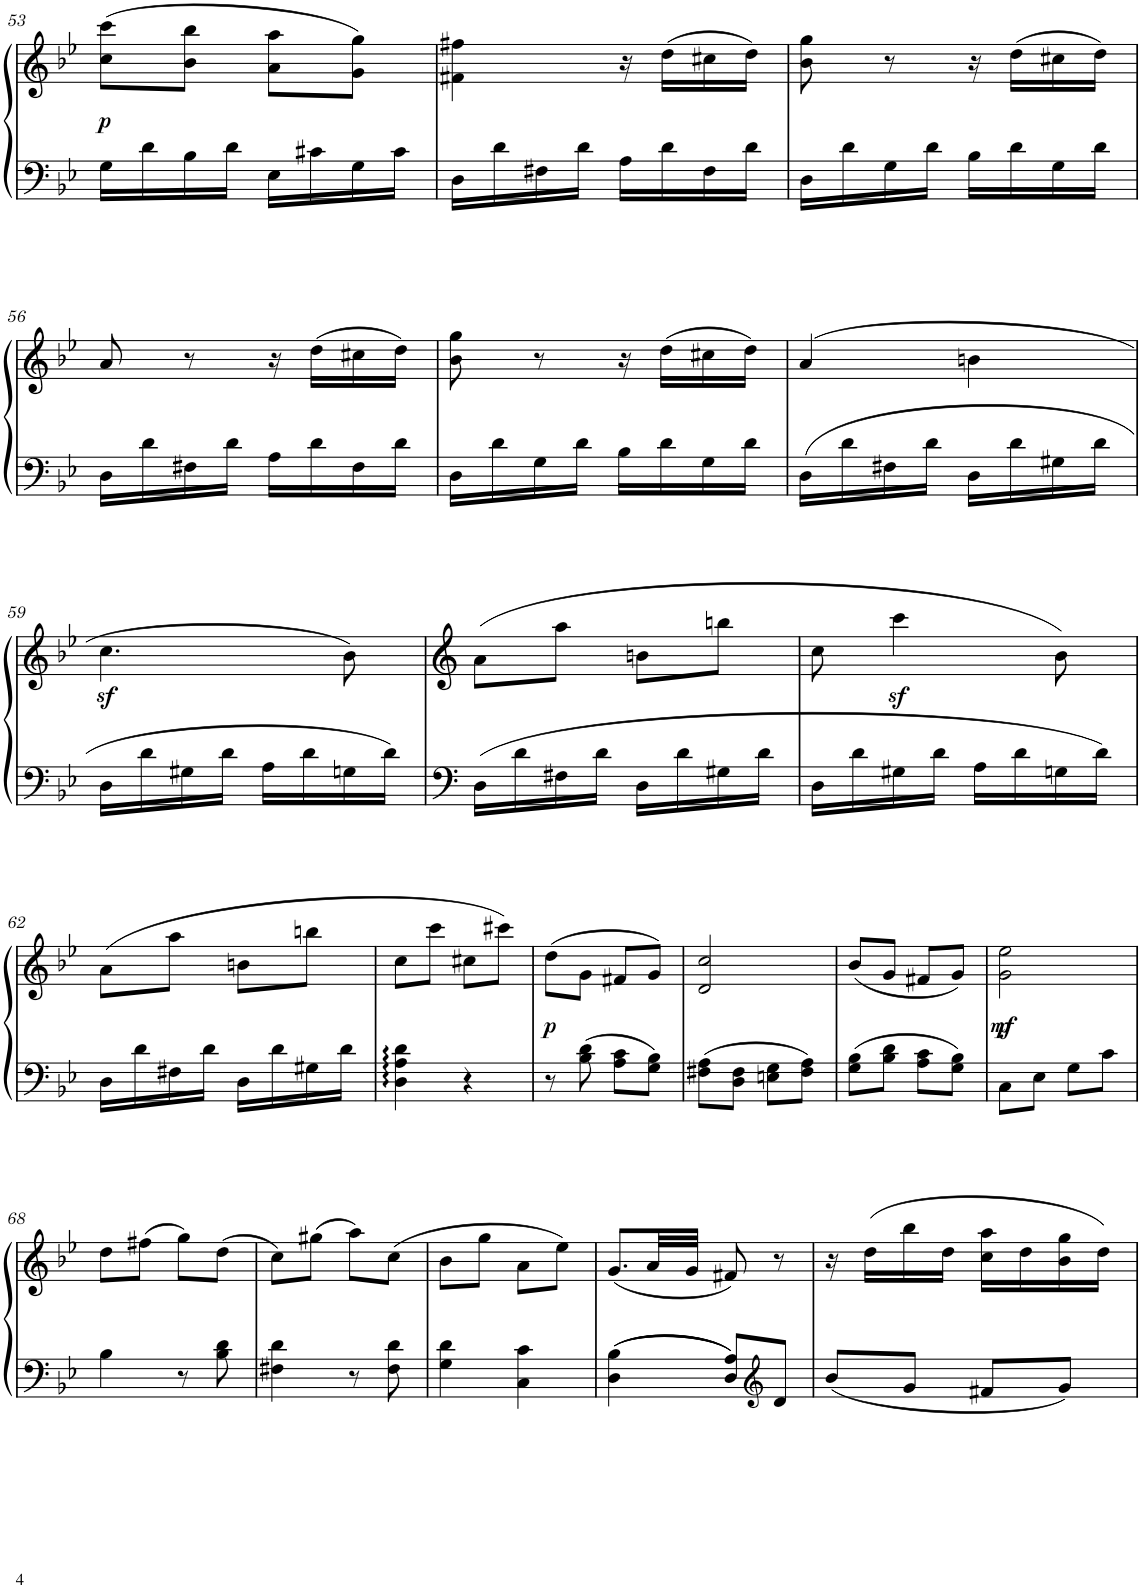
**kern	**kern	**dynam
*part1	*part1	*part1
*staff2	*staff1	*staff1/2
*I"Klavier linke Hand	*	*
!!LO:PB:g=z
*clefG2	*clefG2	*
*k[b-e-]	*k[b-e-]	*
*M2/4	*M2/4	*
=53	=53	=53
!	!	!LO:DY:b
16G\LL	(8cc\ 8ccc\L	p
16d\	.	.
16B-\	8b-\ 8bb-\J	.
16d\JJ	.	.
16E-\LL	8a\ 8aa\L	.
16c#X\	.	.
16G\	8g\ 8gg\J)	.
16c#\JJ	.	.
=54	=54	=54
16D\LL	4f#X\ 4ff#X\	.
16d\	.	.
16F#X\	.	.
16d\JJ	.	.
16A\LL	16r	.
16d\	(16dd\LL	.
16F#\	16cc#X\	.
16d\JJ	16dd\JJ)	.
=55	=55	=55
16D\LL	8b-\ 8gg\	.
16d\	.	.
16G\	8r	.
16d\JJ	.	.
16B-\LL	16r	.
16d\	(16dd\LL	.
16G\	16cc#X\	.
16d\JJ	16dd\JJ)	.
!!LO:LB:g=z
=56	=56	=56
16D\LL	8a/	.
16d\	.	.
16F#X\	8r	.
16d\JJ	.	.
16A\LL	16r	.
16d\	(16dd\LL	.
16F#\	16cc#X\	.
16d\JJ	16dd\JJ)	.
=57	=57	=57
16D\LL	8b-\ 8gg\	.
16d\	.	.
16G\	8r	.
16d\JJ	.	.
16B-\LL	16r	.
16d\	(16dd\LL	.
16G\	16cc#X\	.
16d\JJ	16dd\JJ)	.
=58	=58	=58
16D\LL	(4a/	.
16d\	.	.
16F#X\	.	.
16d\JJ	.	.
16D\LL	4bn\	.
16d\	.	.
16G#X\	.	.
16d\JJ	.	.
!!LO:LB:g=z
=59	=59	=59
16D\LL	4.ccz<\	.
16d\	.	.
16G#X\	.	.
16d\JJ	.	.
16A\LL	.	.
16d\	.	.
16Gn\	8b-\)	.
16d\JJ	.	.
=60	=60	=60
16D\LL	(8a\L	.
16d\	.	.
16F#X\	8aa\J	.
16d\JJ	.	.
16D\LL	8bn\L	.
16d\	.	.
16G#X\	8bbn\J	.
16d\JJ	.	.
=61	=61	=61
16D\LL	8cc\	.
16d\	.	.
16G#X\	4cccz<\	.
16d\JJ	.	.
16A\LL	.	.
16d\	.	.
16Gn\	8b-\)	.
16d\JJ	.	.
!!LO:LB:g=z
=62	=62	=62
16D\LL	(8a\L	.
16d\	.	.
16F#X\	8aa\J	.
16d\JJ	.	.
16D\LL	8bn\L	.
16d\	.	.
16G#X\	8bbn\J	.
16d\JJ	.	.
=63	=63	=63
4D\: 4A\: 4d\:	8cc\L	.
.	8ccc\J	.
4r	8cc#X\L	.
.	8ccc#X\J)	.
=64	=64	=64
!	!	!LO:DY:b
8r	(8dd\L	p
8B-\ 8d\	8g\J	.
8A\ 8c\L	8f#X/L	.
8G\ 8B-\J	8g/J)	.
=65	=65	=65
8F#X\ 8A\L	2d/ 2cc/	.
8D\ 8F#\J	.	.
8En\ 8G\L	.	.
8F#\ 8A\J	.	.
=66	=66	=66
8G\ 8B-\L	(8b-/L	.
8B-\ 8d\J	8g/J	.
8A\ 8c\L	8f#X/L	.
8G\ 8B-\J	8g/J)	.
=67	=67	=67
!	!	!LO:DY:b
!	!	!LO:DY:n=1:b
8C\L	2g\ 2ee-\	mf p
8E-\J	.	.
8G\L	.	.
8c\J	.	.
!!LO:LB:g=z
=68	=68	=68
4B-\	8dd\L	.
.	(8ff#X\J	.
8r	8gg\L)	.
8B-\ 8d\	(8dd\J	.
=69	=69	=69
4F#X\ 4d\	8cc\L)	.
.	(8gg#X\J	.
8r	8aa\L)	.
8F#\ 8d\	(8cc\J	.
=70	=70	=70
4G\ 4d\	8b-\L	.
.	8gg\J	.
4C\ 4c\	8a\L	.
.	8ee-\J)	.
=71	=71	=71
4D\ 4B-\	(8.g/L	.
.	32a/LL	.
.	32g/JJJ	.
8D/ 8A/L	8f#X/)	.
*clefG2	*	*
8d/J	8r	.
=72	=72	=72
8b-/L	16r	.
.	(16dd\LL	.
8g/J	16bb-\	.
.	16dd\JJ	.
8f#X/L	16cc\ 16aa\LL	.
.	16dd\	.
8g/J	16b-\ 16gg\	.
.	16dd\JJ)	.
=	=	=
*-	*-	*-
